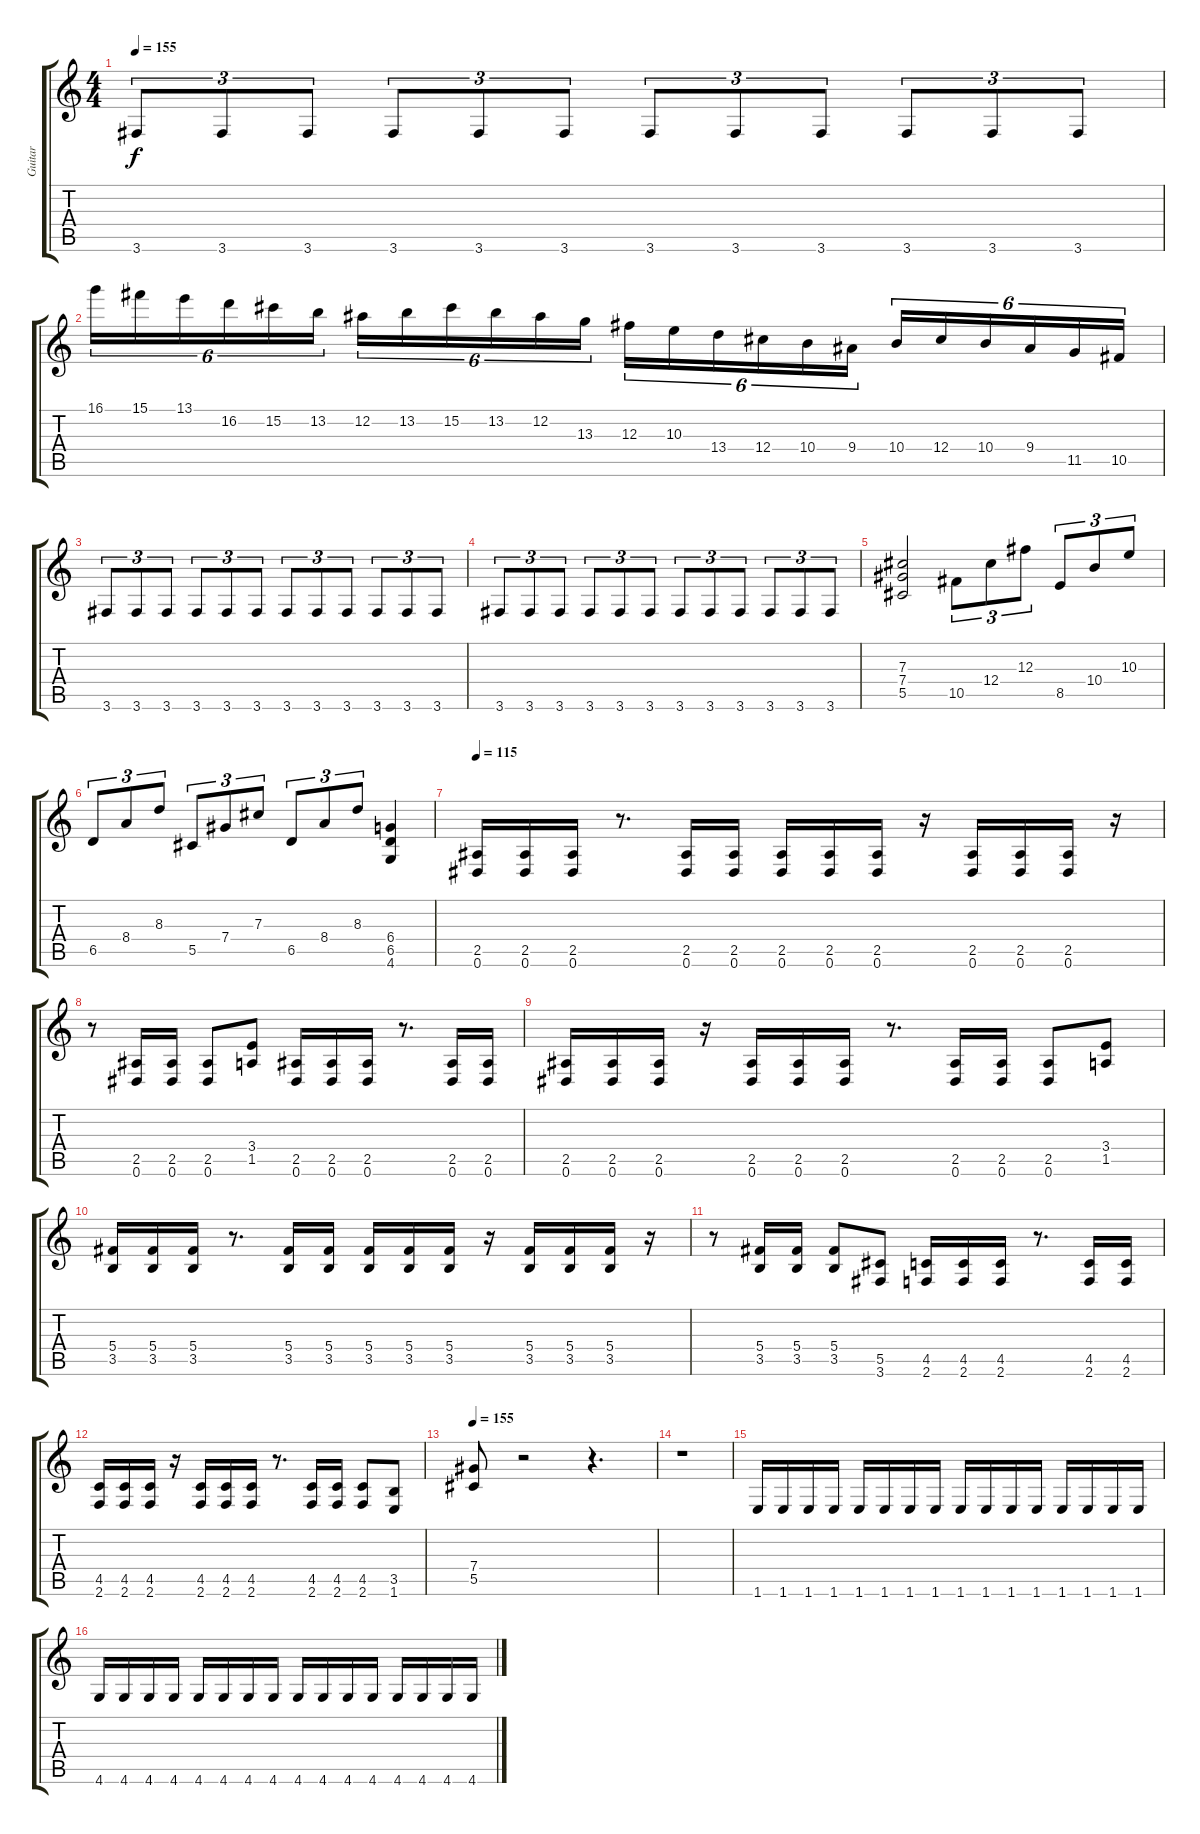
\track ("Guitar" "Guitar") {instrument distortionguitar}
\staff {score tabs}
\tuning (Eb4 Bb3 Gb3 Db3 Ab2 Eb2) {hide}
\ts (4 4)
\tempo 155
\clef g2
\ks c
3.6.8{tu (3 2) dy f} 3.6.8{tu (3 2)} 3.6.8{tu (3 2)} 3.6.8{tu (3 2)} 3.6.8{tu (3 2)} 3.6.8{tu (3 2)} 3.6.8{tu (3 2)} 3.6.8{tu (3 2)} 3.6.8{tu (3 2)} 3.6.8{tu (3 2)} 3.6.8{tu (3 2)} 3.6.8{tu (3 2)} |
16.1.16{tu (6 4)} 15.1.16{tu (6 4)} 13.1.16{tu (6 4)} 16.2.16{tu (6 4)} 15.2.16{tu (6 4)} 13.2.16{tu (6 4)} 12.2.16{tu (6 4)} 13.2.16{tu (6 4)} 15.2.16{tu (6 4)} 13.2.16{tu (6 4)} 12.2.16{tu (6 4)} 13.3.16{tu (6 4)} 12.3.16{tu (6 4)} 10.3.16{tu (6 4)} 13.4.16{tu (6 4)} 12.4.16{tu (6 4)} 10.4.16{tu (6 4)} 9.4.16{tu (6 4)} 10.4.16{tu (6 4)} 12.4.16{tu (6 4)} 10.4.16{tu (6 4)} 9.4.16{tu (6 4)} 11.5.16{tu (6 4)} 10.5.16{tu (6 4)} |
3.6.8{tu (3 2)} 3.6.8{tu (3 2)} 3.6.8{tu (3 2)} 3.6.8{tu (3 2)} 3.6.8{tu (3 2)} 3.6.8{tu (3 2)} 3.6.8{tu (3 2)} 3.6.8{tu (3 2)} 3.6.8{tu (3 2)} 3.6.8{tu (3 2)} 3.6.8{tu (3 2)} 3.6.8{tu (3 2)} |
3.6.8{tu (3 2)} 3.6.8{tu (3 2)} 3.6.8{tu (3 2)} 3.6.8{tu (3 2)} 3.6.8{tu (3 2)} 3.6.8{tu (3 2)} 3.6.8{tu (3 2)} 3.6.8{tu (3 2)} 3.6.8{tu (3 2)} 3.6.8{tu (3 2)} 3.6.8{tu (3 2)} 3.6.8{tu (3 2)} |
(7.3 7.4 5.5).2 10.5.8{tu (3 2)} 12.4.8{tu (3 2)} 12.3.8{tu (3 2)} 8.5.8{tu (3 2)} 10.4.8{tu (3 2)} 10.3.8{tu (3 2)} |
6.5.8{tu (3 2)} 8.4.8{tu (3 2)} 8.3.8{tu (3 2)} 5.5.8{tu (3 2)} 7.4.8{tu (3 2)} 7.3.8{tu (3 2)} 6.5.8{tu (3 2)} 8.4.8{tu (3 2)} 8.3.8{tu (3 2)} (6.4 6.5 4.6).4 |
\tempo 115
(2.5 0.6).16 (2.5 0.6).16 (2.5 0.6).16 r.8{d} (2.5 0.6).16 (2.5 0.6).16 (2.5 0.6).16 (2.5 0.6).16 (2.5 0.6).16 r.16 (2.5 0.6).16 (2.5 0.6).16 (2.5 0.6).16 r.16 |
r.8 (2.5 0.6).16 (2.5 0.6).16 (2.5 0.6).8 (3.4 1.5).8 (2.5 0.6).16 (2.5 0.6).16 (2.5 0.6).16 r.8{d} (2.5 0.6).16 (2.5 0.6).16 |
(2.5 0.6).16 (2.5 0.6).16 (2.5 0.6).16 r.16 (2.5 0.6).16 (2.5 0.6).16 (2.5 0.6).16 r.8{d} (2.5 0.6).16 (2.5 0.6).16 (2.5 0.6).8 (3.4 1.5).8 |
(5.4 3.5).16 (5.4 3.5).16 (5.4 3.5).16 r.8{d} (5.4 3.5).16 (5.4 3.5).16 (5.4 3.5).16 (5.4 3.5).16 (5.4 3.5).16 r.16 (5.4 3.5).16 (5.4 3.5).16 (5.4 3.5).16 r.16 |
r.8 (5.4 3.5).16 (5.4 3.5).16 (5.4 3.5).8 (5.5 3.6).8 (4.5 2.6).16 (4.5 2.6).16 (4.5 2.6).16 r.8{d} (4.5 2.6).16 (4.5 2.6).16 |
(4.5 2.6).16 (4.5 2.6).16 (4.5 2.6).16 r.16 (4.5 2.6).16 (4.5 2.6).16 (4.5 2.6).16 r.8{d} (4.5 2.6).16 (4.5 2.6).16 (4.5 2.6).8 (3.5 1.6).8 |
\tempo 155
(7.4 5.5).8 r.2 r.4{d} |
r.1 |
1.6.16 1.6.16 1.6.16 1.6.16 1.6.16 1.6.16 1.6.16 1.6.16 1.6.16 1.6.16 1.6.16 1.6.16 1.6.16 1.6.16 1.6.16 1.6.16 |
4.6.16 4.6.16 4.6.16 4.6.16 4.6.16 4.6.16 4.6.16 4.6.16 4.6.16 4.6.16 4.6.16 4.6.16 4.6.16 4.6.16 4.6.16 4.6.16
